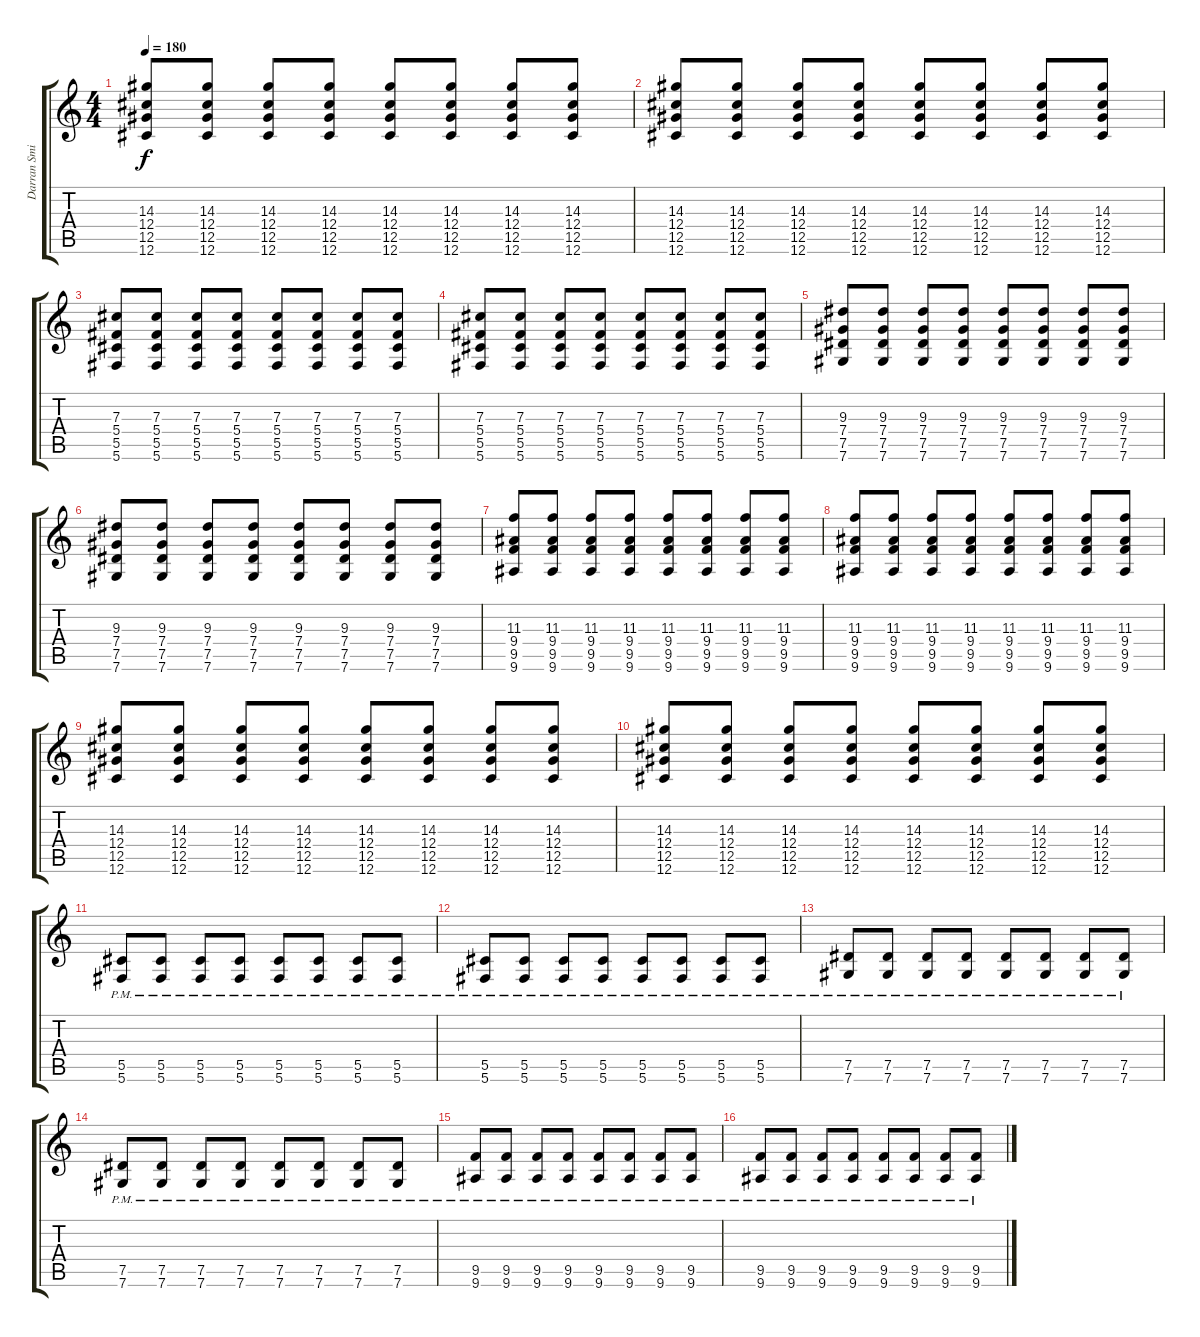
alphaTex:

\track ("Darran Smith" "Darran Smi") {instrument distortionguitar}
\staff {score tabs}
\tuning (Eb4 Bb3 Gb3 Db3 Ab2 Db2) {hide}
\ts (4 4)
\tempo 180
\clef g2
\ks c
(14.3 12.4 12.5 12.6).8{dy f} (14.3 12.4 12.5 12.6).8 (14.3 12.4 12.5 12.6).8 (14.3 12.4 12.5 12.6).8 (14.3 12.4 12.5 12.6).8 (14.3 12.4 12.5 12.6).8 (14.3 12.4 12.5 12.6).8 (14.3 12.4 12.5 12.6).8 |
(14.3 12.4 12.5 12.6).8 (14.3 12.4 12.5 12.6).8 (14.3 12.4 12.5 12.6).8 (14.3 12.4 12.5 12.6).8 (14.3 12.4 12.5 12.6).8 (14.3 12.4 12.5 12.6).8 (14.3 12.4 12.5 12.6).8 (14.3 12.4 12.5 12.6).8 |
(7.3 5.4 5.5 5.6).8 (7.3 5.4 5.5 5.6).8 (7.3 5.4 5.5 5.6).8 (7.3 5.4 5.5 5.6).8 (7.3 5.4 5.5 5.6).8 (7.3 5.4 5.5 5.6).8 (7.3 5.4 5.5 5.6).8 (7.3 5.4 5.5 5.6).8 |
(7.3 5.4 5.5 5.6).8 (7.3 5.4 5.5 5.6).8 (7.3 5.4 5.5 5.6).8 (7.3 5.4 5.5 5.6).8 (7.3 5.4 5.5 5.6).8 (7.3 5.4 5.5 5.6).8 (7.3 5.4 5.5 5.6).8 (7.3 5.4 5.5 5.6).8 |
(9.3 7.4 7.5 7.6).8 (9.3 7.4 7.5 7.6).8 (9.3 7.4 7.5 7.6).8 (9.3 7.4 7.5 7.6).8 (9.3 7.4 7.5 7.6).8 (9.3 7.4 7.5 7.6).8 (9.3 7.4 7.5 7.6).8 (9.3 7.4 7.5 7.6).8 |
(9.3 7.4 7.5 7.6).8 (9.3 7.4 7.5 7.6).8 (9.3 7.4 7.5 7.6).8 (9.3 7.4 7.5 7.6).8 (9.3 7.4 7.5 7.6).8 (9.3 7.4 7.5 7.6).8 (9.3 7.4 7.5 7.6).8 (9.3 7.4 7.5 7.6).8 |
(11.3 9.4 9.5 9.6).8 (11.3 9.4 9.5 9.6).8 (11.3 9.4 9.5 9.6).8 (11.3 9.4 9.5 9.6).8 (11.3 9.4 9.5 9.6).8 (11.3 9.4 9.5 9.6).8 (11.3 9.4 9.5 9.6).8 (11.3 9.4 9.5 9.6).8 |
(11.3 9.4 9.5 9.6).8 (11.3 9.4 9.5 9.6).8 (11.3 9.4 9.5 9.6).8 (11.3 9.4 9.5 9.6).8 (11.3 9.4 9.5 9.6).8 (11.3 9.4 9.5 9.6).8 (11.3 9.4 9.5 9.6).8 (11.3 9.4 9.5 9.6).8 |
(14.3 12.4 12.5 12.6).8 (14.3 12.4 12.5 12.6).8 (14.3 12.4 12.5 12.6).8 (14.3 12.4 12.5 12.6).8 (14.3 12.4 12.5 12.6).8 (14.3 12.4 12.5 12.6).8 (14.3 12.4 12.5 12.6).8 (14.3 12.4 12.5 12.6).8 |
(14.3 12.4 12.5 12.6).8 (14.3 12.4 12.5 12.6).8 (14.3 12.4 12.5 12.6).8 (14.3 12.4 12.5 12.6).8 (14.3 12.4 12.5 12.6).8 (14.3 12.4 12.5 12.6).8 (14.3 12.4 12.5 12.6).8 (14.3 12.4 12.5 12.6).8 |
(5.5{pm} 5.6{pm}).8 (5.5{pm} 5.6{pm}).8 (5.5{pm} 5.6{pm}).8 (5.5{pm} 5.6{pm}).8 (5.5{pm} 5.6{pm}).8 (5.5{pm} 5.6{pm}).8 (5.5{pm} 5.6{pm}).8 (5.5{pm} 5.6{pm}).8 |
(5.5{pm} 5.6{pm}).8 (5.5{pm} 5.6{pm}).8 (5.5{pm} 5.6{pm}).8 (5.5{pm} 5.6{pm}).8 (5.5{pm} 5.6{pm}).8 (5.5{pm} 5.6{pm}).8 (5.5{pm} 5.6{pm}).8 (5.5{pm} 5.6{pm}).8 |
(7.5{pm} 7.6{pm}).8 (7.5{pm} 7.6{pm}).8 (7.5{pm} 7.6{pm}).8 (7.5{pm} 7.6{pm}).8 (7.5{pm} 7.6{pm}).8 (7.5{pm} 7.6{pm}).8 (7.5{pm} 7.6{pm}).8 (7.5{pm} 7.6{pm}).8 |
(7.5{pm} 7.6{pm}).8 (7.5{pm} 7.6{pm}).8 (7.5{pm} 7.6{pm}).8 (7.5{pm} 7.6{pm}).8 (7.5{pm} 7.6{pm}).8 (7.5{pm} 7.6{pm}).8 (7.5{pm} 7.6{pm}).8 (7.5{pm} 7.6{pm}).8 |
(9.5{pm} 9.6{pm}).8 (9.5{pm} 9.6{pm}).8 (9.5{pm} 9.6{pm}).8 (9.5{pm} 9.6{pm}).8 (9.5{pm} 9.6{pm}).8 (9.5{pm} 9.6{pm}).8 (9.5{pm} 9.6{pm}).8 (9.5{pm} 9.6{pm}).8 |
(9.5{pm} 9.6{pm}).8 (9.5{pm} 9.6{pm}).8 (9.5{pm} 9.6{pm}).8 (9.5{pm} 9.6{pm}).8 (9.5{pm} 9.6{pm}).8 (9.5{pm} 9.6{pm}).8 (9.5{pm} 9.6{pm}).8 (9.5{pm} 9.6{pm}).8
